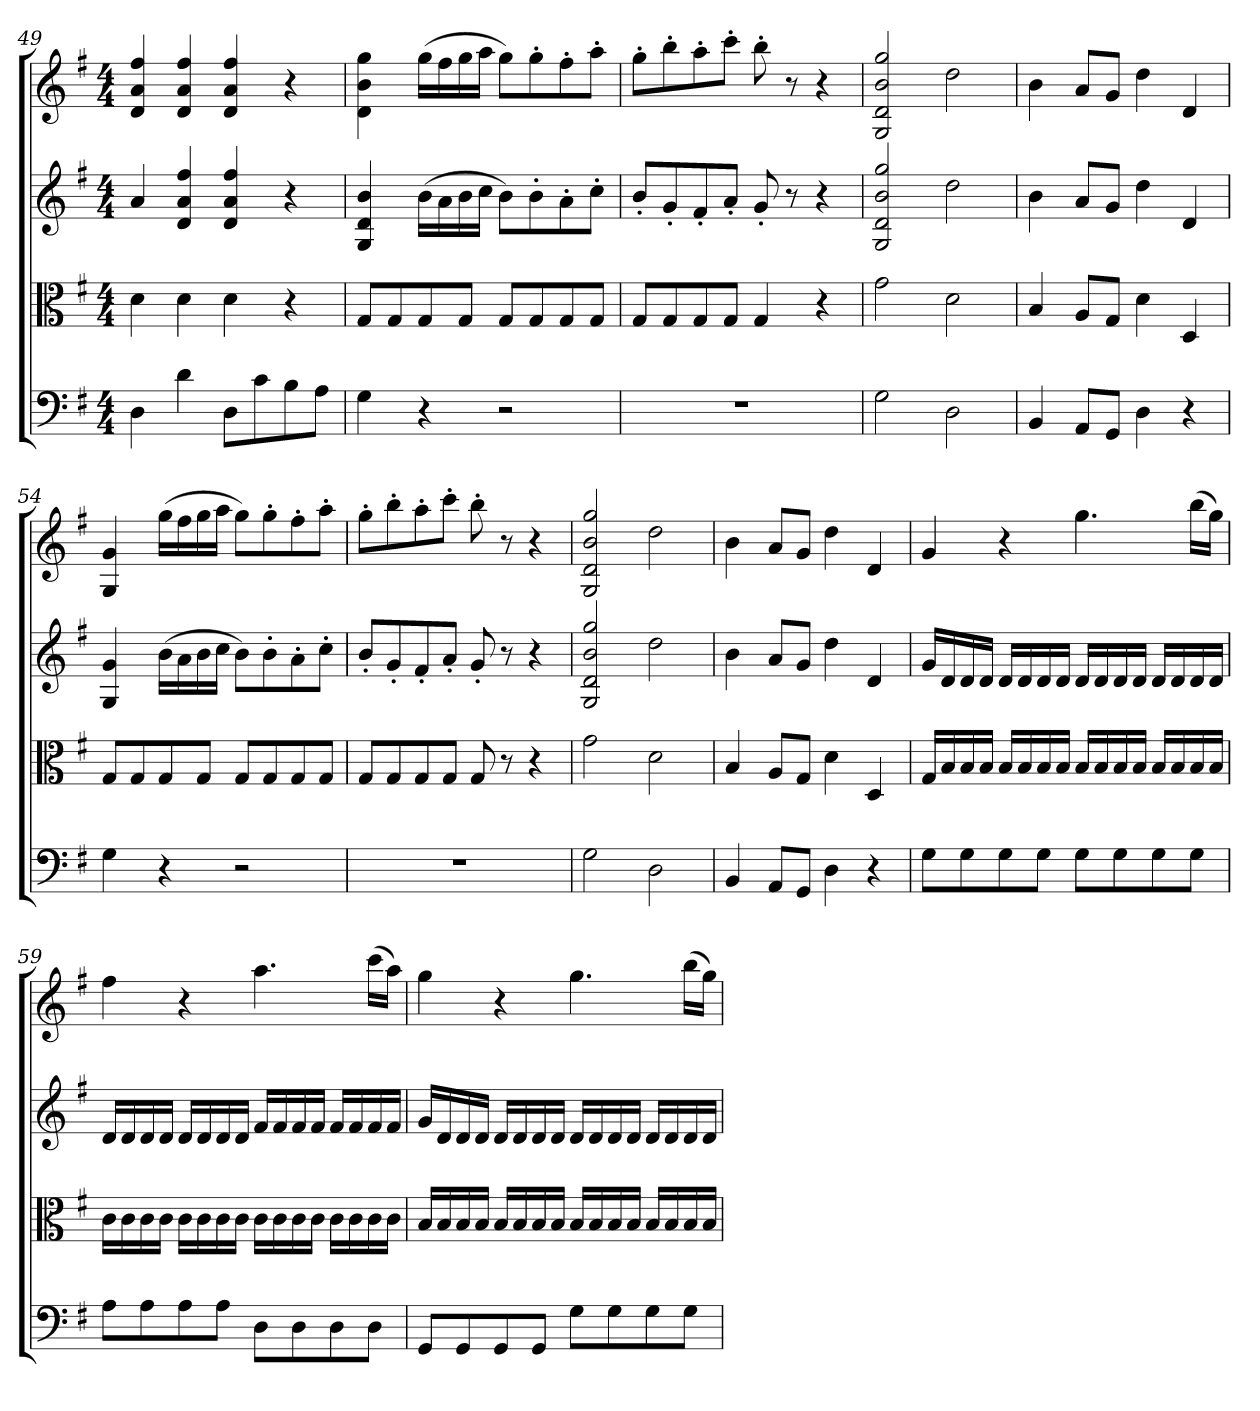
**kern	**kern	**kern	**kern
*part4	*part3	*part2	*part1
*staff4	*staff3	*staff2	*staff1
*clefF4	*clefC3	*clefG2	*clefG2
*k[f#]	*k[f#]	*k[f#]	*k[f#]
*G:	*G:	*G:	*G:
*M4/4	*M4/4	*M4/4	*M4/4
=49	=49	=49	=49
4D\	4d\	4a/	4d/ 4a/ 4ff#/
4d\	4d\	4d/ 4a/ 4ff#/	4d/ 4a/ 4ff#/
8D\L	4d\	4d/ 4a/ 4ff#/	4d/ 4a/ 4ff#/
8c\	.	.	.
8B\	4r	4r	4r
8A\J	.	.	.
=50	=50	=50	=50
4G\	8G/L	4G/ 4d/ 4b/	4d\ 4b\ 4gg\
.	8G/	.	.
4r	8G/	(16b\LL	(16gg\LL
.	.	16a\	16ff#\
.	8G/J	16b\	16gg\
.	.	16cc\JJ	16aa\JJ
2r	8G/L	8b\L)	8gg\L)
.	8G/	8b'\	8gg'\
.	8G/	8a'\	8ff#'\
.	8G/J	8cc'\J	8aa'\J
=51	=51	=51	=51
1r	8G/L	8b'/L	8gg'\L
.	8G/	8g'/	8bb'\
.	8G/	8f#'/	8aa'\
.	8G/J	8a'/J	8ccc'\J
.	4G/	8g'/	8bb'\
.	.	8r	8r
.	4r	4r	4r
=52	=52	=52	=52
2G\	2g\	2G/ 2d/ 2b/ 2gg/	2G/ 2d/ 2b/ 2gg/
2D\	2d\	2dd\	2dd\
=53	=53	=53	=53
4BB/	4B/	4b\	4b\
8AA/L	8A/L	8a/L	8a/L
8GG/J	8G/J	8g/J	8g/J
4D\	4d\	4dd\	4dd\
4r	4D/	4d/	4d/
=54	=54	=54	=54
4G\	8G/L	4G/ 4g/	4G/ 4g/
.	8G/	.	.
4r	8G/	(16b\LL	(16gg\LL
.	.	16a\	16ff#\
.	8G/J	16b\	16gg\
.	.	16cc\JJ	16aa\JJ
2r	8G/L	8b\L)	8gg\L)
.	8G/	8b'\	8gg'\
.	8G/	8a'\	8ff#'\
.	8G/J	8cc'\J	8aa'\J
=55	=55	=55	=55
1r	8G/L	8b'/L	8gg'\L
.	8G/	8g'/	8bb'\
.	8G/	8f#'/	8aa'\
.	8G/J	8a'/J	8ccc'\J
.	8G/	8g'/	8bb'\
.	8r	8r	8r
.	4r	4r	4r
=56	=56	=56	=56
2G\	2g\	2G/ 2d/ 2b/ 2gg/	2G/ 2d/ 2b/ 2gg/
2D\	2d\	2dd\	2dd\
=57	=57	=57	=57
4BB/	4B/	4b\	4b\
8AA/L	8A/L	8a/L	8a/L
8GG/J	8G/J	8g/J	8g/J
4D\	4d\	4dd\	4dd\
4r	4D/	4d/	4d/
=58	=58	=58	=58
8G\L	16G/LL	16g/LL	4g/
.	16B/	16d/	.
8G\	16B/	16d/	.
.	16B/JJ	16d/JJ	.
8G\	16B/LL	16d/LL	4r
.	16B/	16d/	.
8G\J	16B/	16d/	.
.	16B/JJ	16d/JJ	.
8G\L	16B/LL	16d/LL	4.gg\
.	16B/	16d/	.
8G\	16B/	16d/	.
.	16B/JJ	16d/JJ	.
8G\	16B/LL	16d/LL	.
.	16B/	16d/	.
8G\J	16B/	16d/	(16bb\LL
.	16B/JJ	16d/JJ	16gg\JJ)
=59	=59	=59	=59
8A\L	16c\LL	16d/LL	4ff#\
.	16c\	16d/	.
8A\	16c\	16d/	.
.	16c\JJ	16d/JJ	.
8A\	16c\LL	16d/LL	4r
.	16c\	16d/	.
8A\J	16c\	16d/	.
.	16c\JJ	16d/JJ	.
8D\L	16c\LL	16f#/LL	4.aa\
.	16c\	16f#/	.
8D\	16c\	16f#/	.
.	16c\JJ	16f#/JJ	.
8D\	16c\LL	16f#/LL	.
.	16c\	16f#/	.
8D\J	16c\	16f#/	(16ccc\LL
.	16c\JJ	16f#/JJ	16aa\JJ)
=60	=60	=60	=60
8GG/L	16B/LL	16g/LL	4gg\
.	16B/	16d/	.
8GG/	16B/	16d/	.
.	16B/JJ	16d/JJ	.
8GG/	16B/LL	16d/LL	4r
.	16B/	16d/	.
8GG/J	16B/	16d/	.
.	16B/JJ	16d/JJ	.
8G\L	16B/LL	16d/LL	4.gg\
.	16B/	16d/	.
8G\	16B/	16d/	.
.	16B/JJ	16d/JJ	.
8G\	16B/LL	16d/LL	.
.	16B/	16d/	.
8G\J	16B/	16d/	(16bb\LL
.	16B/JJ	16d/JJ	16gg\JJ)
=	=	=	=
*-	*-	*-	*-
